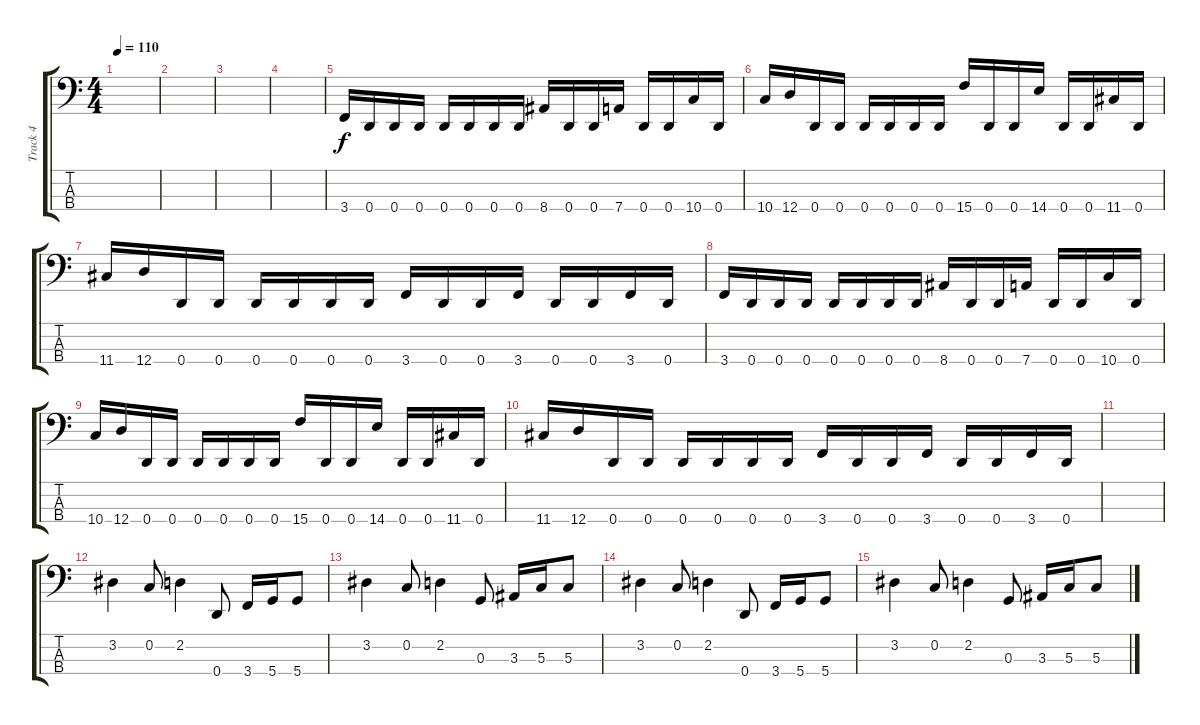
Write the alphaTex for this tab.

\track ("Track 4" "Track 4") {instrument electricbassfinger}
\staff {score tabs}
\tuning (F2 C2 G1 D1) {hide}
\ts (4 4)
\tempo 110
\clef f4
\ks c
|
|
|
|
3.4.16 0.4.16 0.4.16 0.4.16 0.4.16 0.4.16 0.4.16 0.4.16 8.4.16 0.4.16 0.4.16 7.4.16 0.4.16 0.4.16 10.4.16 0.4.16 |
10.4.16 12.4.16 0.4.16 0.4.16 0.4.16 0.4.16 0.4.16 0.4.16 15.4.16 0.4.16 0.4.16 14.4.16 0.4.16 0.4.16 11.4.16 0.4.16 |
11.4.16 12.4.16 0.4.16 0.4.16 0.4.16 0.4.16 0.4.16 0.4.16 3.4.16 0.4.16 0.4.16 3.4.16 0.4.16 0.4.16 3.4.16 0.4.16 |
3.4.16 0.4.16 0.4.16 0.4.16 0.4.16 0.4.16 0.4.16 0.4.16 8.4.16 0.4.16 0.4.16 7.4.16 0.4.16 0.4.16 10.4.16 0.4.16 |
10.4.16 12.4.16 0.4.16 0.4.16 0.4.16 0.4.16 0.4.16 0.4.16 15.4.16 0.4.16 0.4.16 14.4.16 0.4.16 0.4.16 11.4.16 0.4.16 |
11.4.16 12.4.16 0.4.16 0.4.16 0.4.16 0.4.16 0.4.16 0.4.16 3.4.16 0.4.16 0.4.16 3.4.16 0.4.16 0.4.16 3.4.16 0.4.16 |
|
3.2.4 0.2.8 2.2.4 0.4.8 3.4.16 5.4.16 5.4.8 |
3.2.4 0.2.8 2.2.4 0.3.8 3.3.16 5.3.16 5.3.8 |
3.2.4 0.2.8 2.2.4 0.4.8 3.4.16 5.4.16 5.4.8 |
3.2.4 0.2.8 2.2.4 0.3.8 3.3.16 5.3.16 5.3.8
